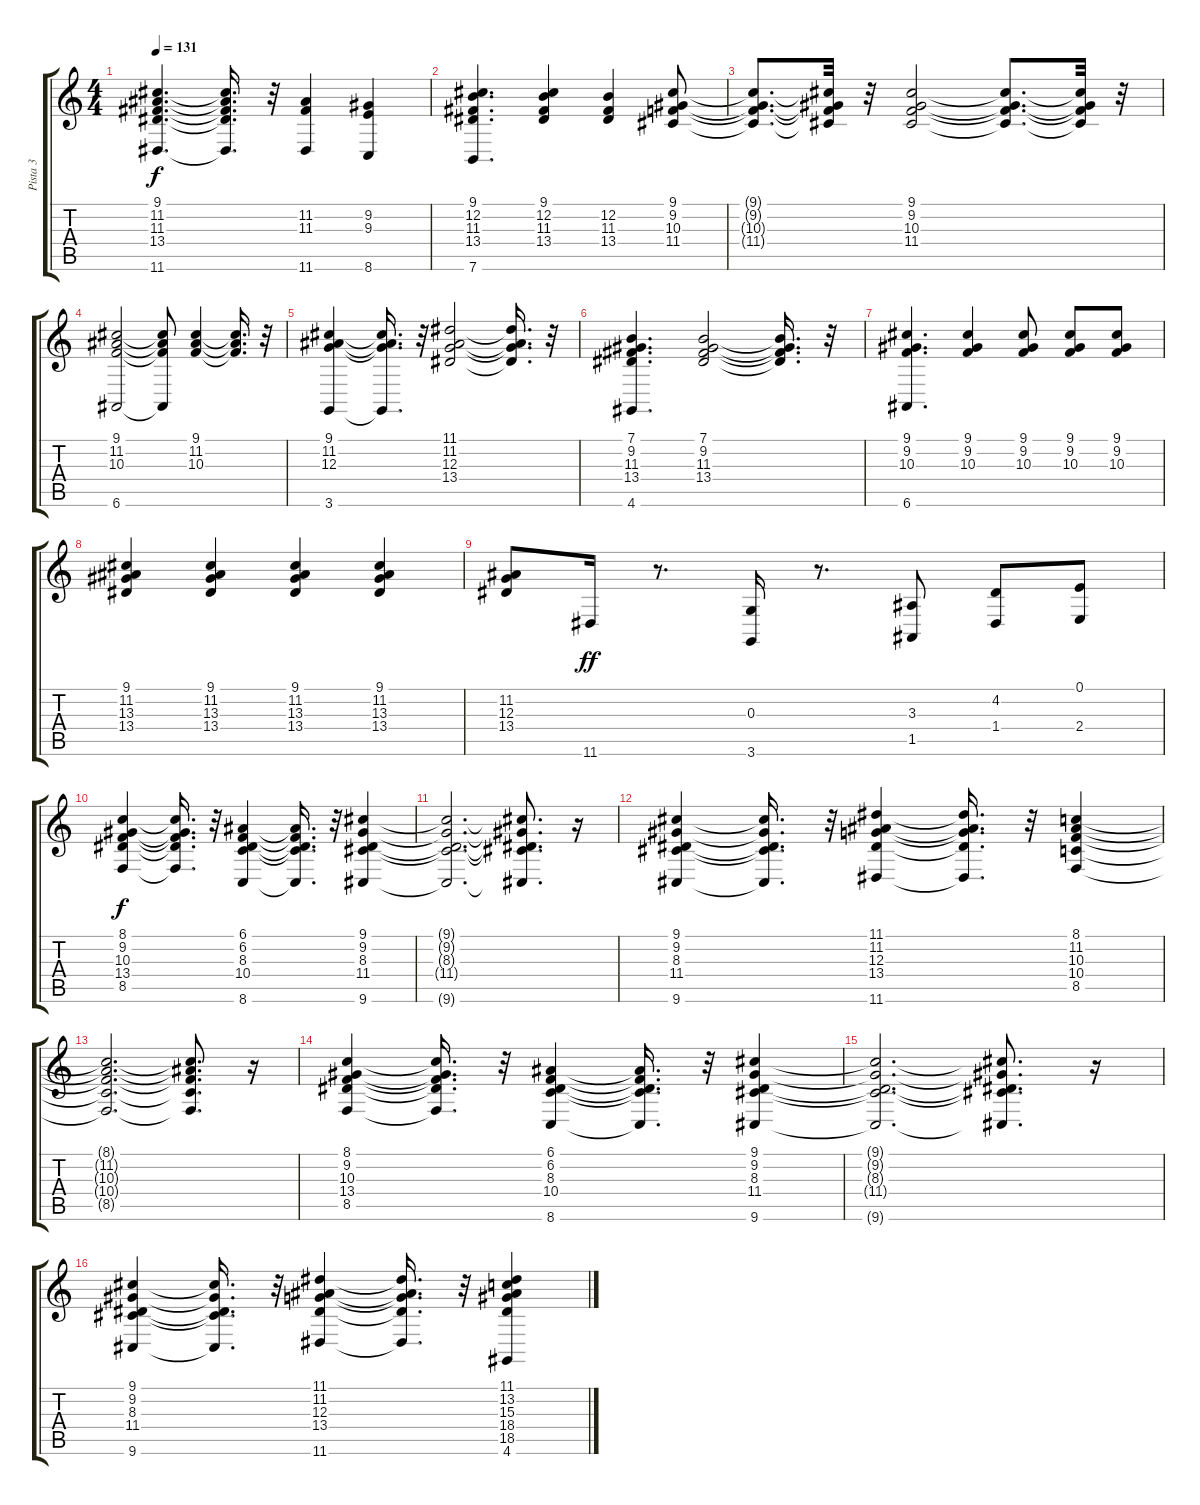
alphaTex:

\track ("Pista 3" "Pista 3") {instrument brightacousticpiano}
\staff {score tabs}
\tuning (E4 B3 G3 D3 A2 E2) {hide}
\ts (4 4)
\tempo 131
\clef g2
\ks c
(9.1{t} 11.2{t} 11.3{t} 13.4{t} 11.6{t}).4{d dy f} (9.1{t} 11.2{t} 11.3{t} 13.4{t} 11.6{t}).16{d} r.32 (11.2 11.3 11.6).4 (9.2 9.3 8.6).4 |
(9.1 12.2 11.3 13.4 7.6).4{d} (9.1 12.2 11.3 13.4).4 (12.2 11.3 13.4).4 (9.1 9.2 10.3 11.4).8 |
(9.1{t} 9.2{t} 10.3{t} 11.4{t}).8{d} (9.1{t} 9.2{t} 10.3{t} 11.4{t}).32 r.32 (9.1 9.2 10.3 11.4).2 (9.1{t} 9.2{t} 10.3{t} 11.4{t}).8{d} (9.1{t} 9.2{t} 10.3{t} 11.4{t}).32 r.32 |
(9.1 11.2 10.3 6.6).2 (9.1{t} 11.2{t} 10.3{t} 6.6{t}).8 (9.1 11.2 10.3).4 (9.1{t} 11.2{t} 10.3{t}).16{d} r.32 |
(9.1 11.2 12.3 3.6).4 (9.1{t} 11.2{t} 12.3{t} 3.6{t}).16{d} r.32 (11.1 11.2 12.3 13.4).2 (11.1{t} 11.2{t} 12.3{t} 13.4{t}).16{d} r.32 |
(7.1 9.2 11.3 13.4 4.6).4{d} (7.1 9.2 11.3 13.4).2 (7.1{t} 9.2{t} 11.3{t} 13.4{t}).16{d} r.32 |
(9.1 9.2 10.3 6.6).4{d} (9.1 9.2 10.3).4 (9.1 9.2 10.3).8 (9.1 9.2 10.3).8 (9.1 9.2 10.3).8 |
(9.1 11.2 13.3 13.4).4 (9.1 11.2 13.3 13.4).4 (9.1 11.2 13.3 13.4).4 (9.1 11.2 13.3 13.4).4 |
(11.2 12.3 13.4).8 11.6.16{dy ff} r.8{d} (0.3 3.6).16 r.8{d} (3.3 1.5).8 (4.2 1.4).8 (0.1 2.4).8 |
(8.1 9.2 10.3 13.4 8.5).4{dy f} (8.1{t} 9.2{t} 10.3{t} 13.4{t} 8.5{t}).16{d} r.32 (6.1 6.2 8.3 10.4 8.6).4 (6.1{t} 6.2{t} 8.3{t} 10.4{t} 8.6{t}).16{d} r.32 (9.1 9.2 8.3 11.4 9.6).4 |
(9.1{t} 9.2{t} 8.3{t} 11.4{t} 9.6{t}).2{d} (9.1{t} 9.2{t} 8.3{t} 11.4{t} 9.6{t}).8{d} r.16 |
(9.1 9.2 8.3 11.4 9.6).4 (9.1{t} 9.2{t} 8.3{t} 11.4{t} 9.6{t}).16{d} r.32 (11.1 11.2 12.3 13.4 11.6).4 (11.1{t} 11.2{t} 12.3{t} 13.4{t} 11.6{t}).16{d} r.32 (8.1 11.2 10.3 10.4 8.5).4 |
(8.1{t} 11.2{t} 10.3{t} 10.4{t} 8.5{t}).2{d} (8.1{t} 11.2{t} 10.3{t} 10.4{t} 8.5{t}).8{d} r.16 |
(8.1 9.2 10.3 13.4 8.5).4 (8.1{t} 9.2{t} 10.3{t} 13.4{t} 8.5{t}).16{d} r.32 (6.1 6.2 8.3 10.4 8.6).4 (6.1{t} 6.2{t} 8.3{t} 10.4{t} 8.6{t}).16{d} r.32 (9.1 9.2 8.3 11.4 9.6).4 |
(9.1{t} 9.2{t} 8.3{t} 11.4{t} 9.6{t}).2{d} (9.1{t} 9.2{t} 8.3{t} 11.4{t} 9.6{t}).8{d} r.16 |
(9.1 9.2 8.3 11.4 9.6).4 (9.1{t} 9.2{t} 8.3{t} 11.4{t} 9.6{t}).16{d} r.32 (11.1 11.2 12.3 13.4 11.6).4 (11.1{t} 11.2{t} 12.3{t} 13.4{t} 11.6{t}).16{d} r.32 (11.1 13.2 15.3 18.4 18.5 4.6).4
